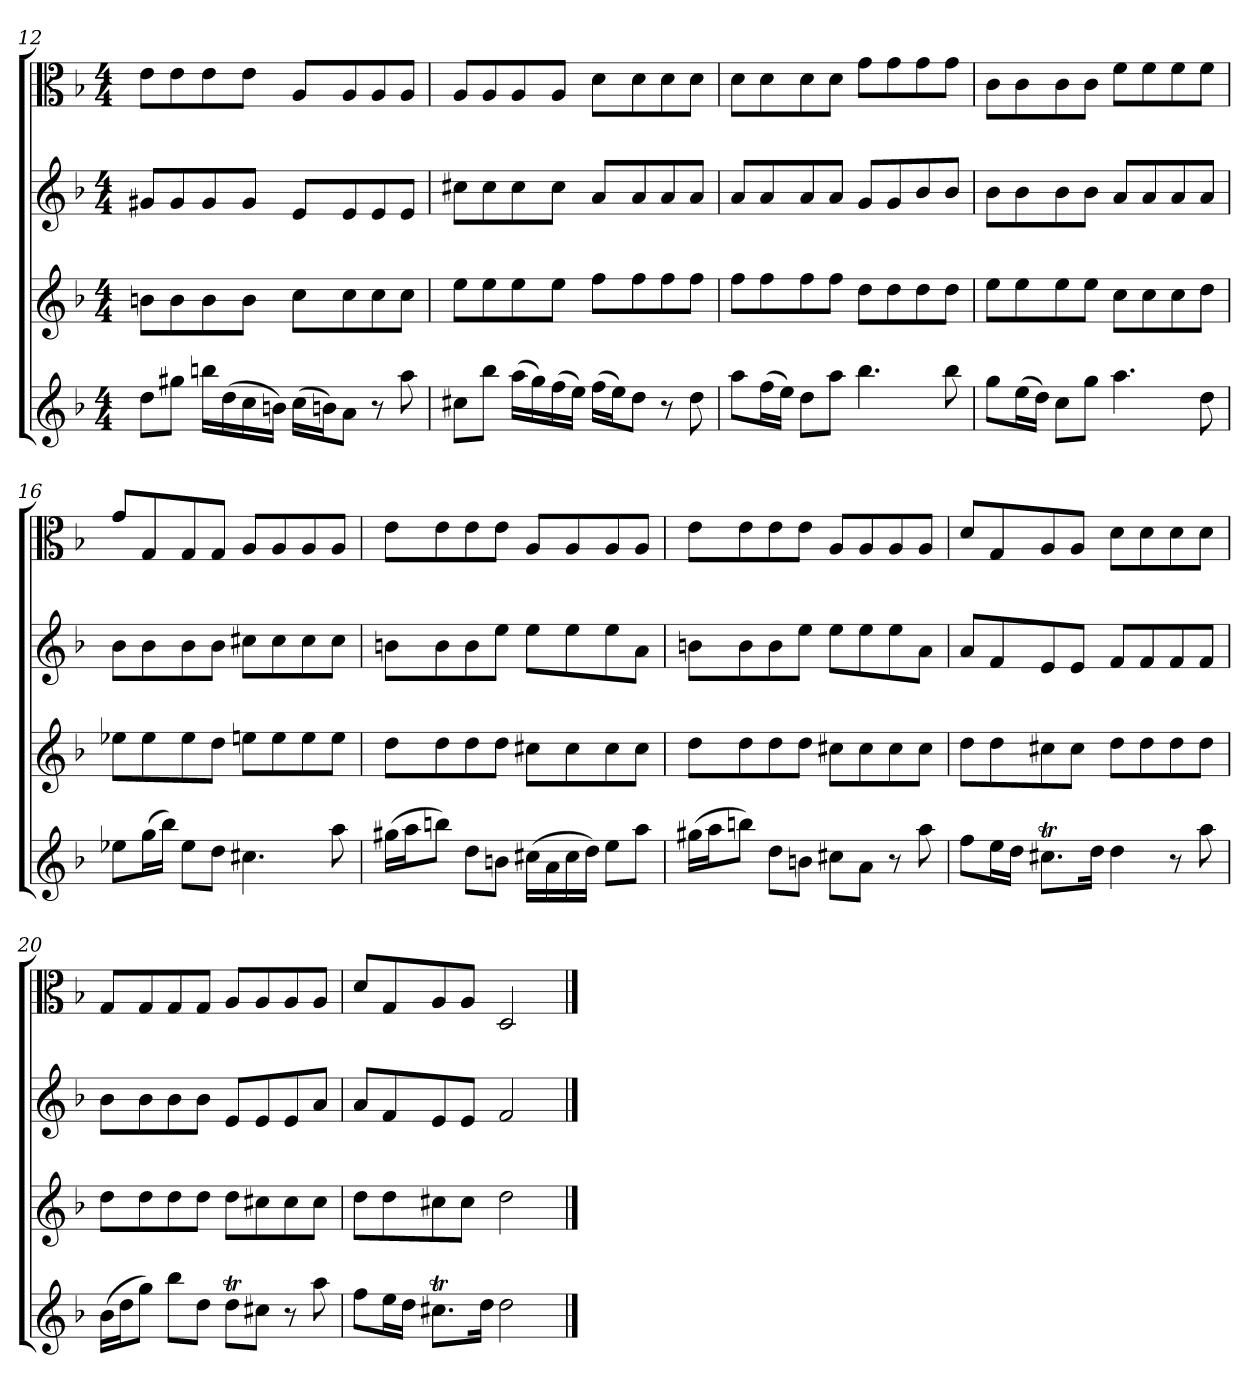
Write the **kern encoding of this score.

**kern	**kern	**kern	**kern
*part4	*part3	*part2	*part1
*staff4	*staff3	*staff2	*staff1
*clefG2	*clefG2	*clefG2	*clefC3
*k[b-]	*k[b-]	*k[b-]	*k[b-]
*d:	*d:	*d:	*d:
*M4/4	*M4/4	*M4/4	*M4/4
=12	=12	=12	=12
8dd\L	8bn\L	8g#X/L	8e\L
8gg#X\J	8b\	8g#/	8e\
16bbn\LL	8b\	8g#/	8e\
(16dd\	.	.	.
16cc\	8b\J	8g#/J	8e\J
16bn\JJ)	.	.	.
(16cc\LL	8cc\L	8e/L	8A/L
16bn\J)	.	.	.
8a\J	8cc\	8e/	8A/
8r	8cc\	8e/	8A/
8aa\	8cc\J	8e/J	8A/J
=13	=13	=13	=13
8cc#X\L	8ee\L	8cc#X\L	8A/L
8bb-\J	8ee\	8cc#\	8A/
(16aa\LL	8ee\	8cc#\	8A/
16gg\)	.	.	.
(16ff\	8ee\J	8cc#\J	8A/J
16ee\JJ)	.	.	.
(16ff\LL	8ff\L	8a/L	8d\L
16ee\J)	.	.	.
8dd\J	8ff\	8a/	8d\
8r	8ff\	8a/	8d\
8dd\	8ff\J	8a/J	8d\J
=14	=14	=14	=14
8aa\L	8ff\L	8a/L	8d\L
(16ff\L	8ff\	8a/	8d\
16ee\JJ)	.	.	.
8dd\L	8ff\	8a/	8d\
8aa\J	8ff\J	8a/J	8d\J
4.bb-\	8dd\L	8g/L	8g\L
.	8dd\	8g/	8g\
.	8dd\	8b-/	8g\
8bb-\	8dd\J	8b-/J	8g\J
=15	=15	=15	=15
8gg\L	8ee\L	8b-\L	8c\L
(16ee\L	8ee\	8b-\	8c\
16dd\JJ)	.	.	.
8cc\L	8ee\	8b-\	8c\
8gg\J	8ee\J	8b-\J	8c\J
4.aa\	8cc\L	8a/L	8f\L
.	8cc\	8a/	8f\
.	8cc\	8a/	8f\
8dd\	8dd\J	8a/J	8f\J
=16	=16	=16	=16
8ee-X\L	8ee-X\L	8b-\L	8g/L
(16gg\L	8ee-\	8b-\	8G/
16bb-\JJ)	.	.	.
8ee-\L	8ee-\	8b-\	8G/
8dd\J	8dd\J	8b-\J	8G/J
4.cc#X\	8een\L	8cc#X\L	8A/L
.	8ee\	8cc#\	8A/
.	8ee\	8cc#\	8A/
8aa\	8ee\J	8cc#\J	8A/J
=17	=17	=17	=17
(16gg#X\LL	8dd\L	8bn\L	8e\L
16aa\J	.	.	.
8bbn\J)	8dd\	8b\	8e\
8dd\L	8dd\	8b\	8e\
8bn\J	8dd\J	8ee\J	8e\J
(16cc#X\LL	8cc#X\L	8ee\L	8A/L
16a\	.	.	.
16cc#\	8cc#\	8ee\	8A/
16dd\JJ)	.	.	.
8ee\L	8cc#\	8ee\	8A/
8aa\J	8cc#\J	8a\J	8A/J
=18	=18	=18	=18
(16gg#X\LL	8dd\L	8bn\L	8e\L
16aa\J	.	.	.
8bbn\J)	8dd\	8b\	8e\
8dd\L	8dd\	8b\	8e\
8bn\J	8dd\J	8ee\J	8e\J
8cc#X\L	8cc#X\L	8ee\L	8A/L
8a\J	8cc#\	8ee\	8A/
8r	8cc#\	8ee\	8A/
8aa\	8cc#\J	8a\J	8A/J
=19	=19	=19	=19
8ff\L	8dd\L	8a/L	8d/L
16ee\L	8dd\	8f/	8G/
16dd\JJ	.	.	.
8.cc#Xt\L	8cc#X\	8e/	8A/
.	8cc#\J	8e/J	8A/J
16dd\Jk	.	.	.
4dd\	8dd\L	8f/L	8d\L
.	8dd\	8f/	8d\
8r	8dd\	8f/	8d\
8aa\	8dd\J	8f/J	8d\J
=20	=20	=20	=20
(16b-\LL	8dd\L	8b-\L	8G/L
16dd\J	.	.	.
8gg\J)	8dd\	8b-\	8G/
8bb-\L	8dd\	8b-\	8G/
8dd\J	8dd\J	8b-\J	8G/J
8ddT\L	8dd\L	8e/L	8A/L
8cc#X\J	8cc#X\	8e/	8A/
8r	8cc#\	8e/	8A/
8aa\	8cc#\J	8a/J	8A/J
=21	=21	=21	=21
8ff\L	8dd\L	8a/L	8d/L
16ee\L	8dd\	8f/	8G/
16dd\JJ	.	.	.
8.cc#Xt\L	8cc#X\	8e/	8A/
.	8cc#\J	8e/J	8A/J
16dd\Jk	.	.	.
2dd\	2dd\	2f/	2D/
==	==	==	==
*-	*-	*-	*-
